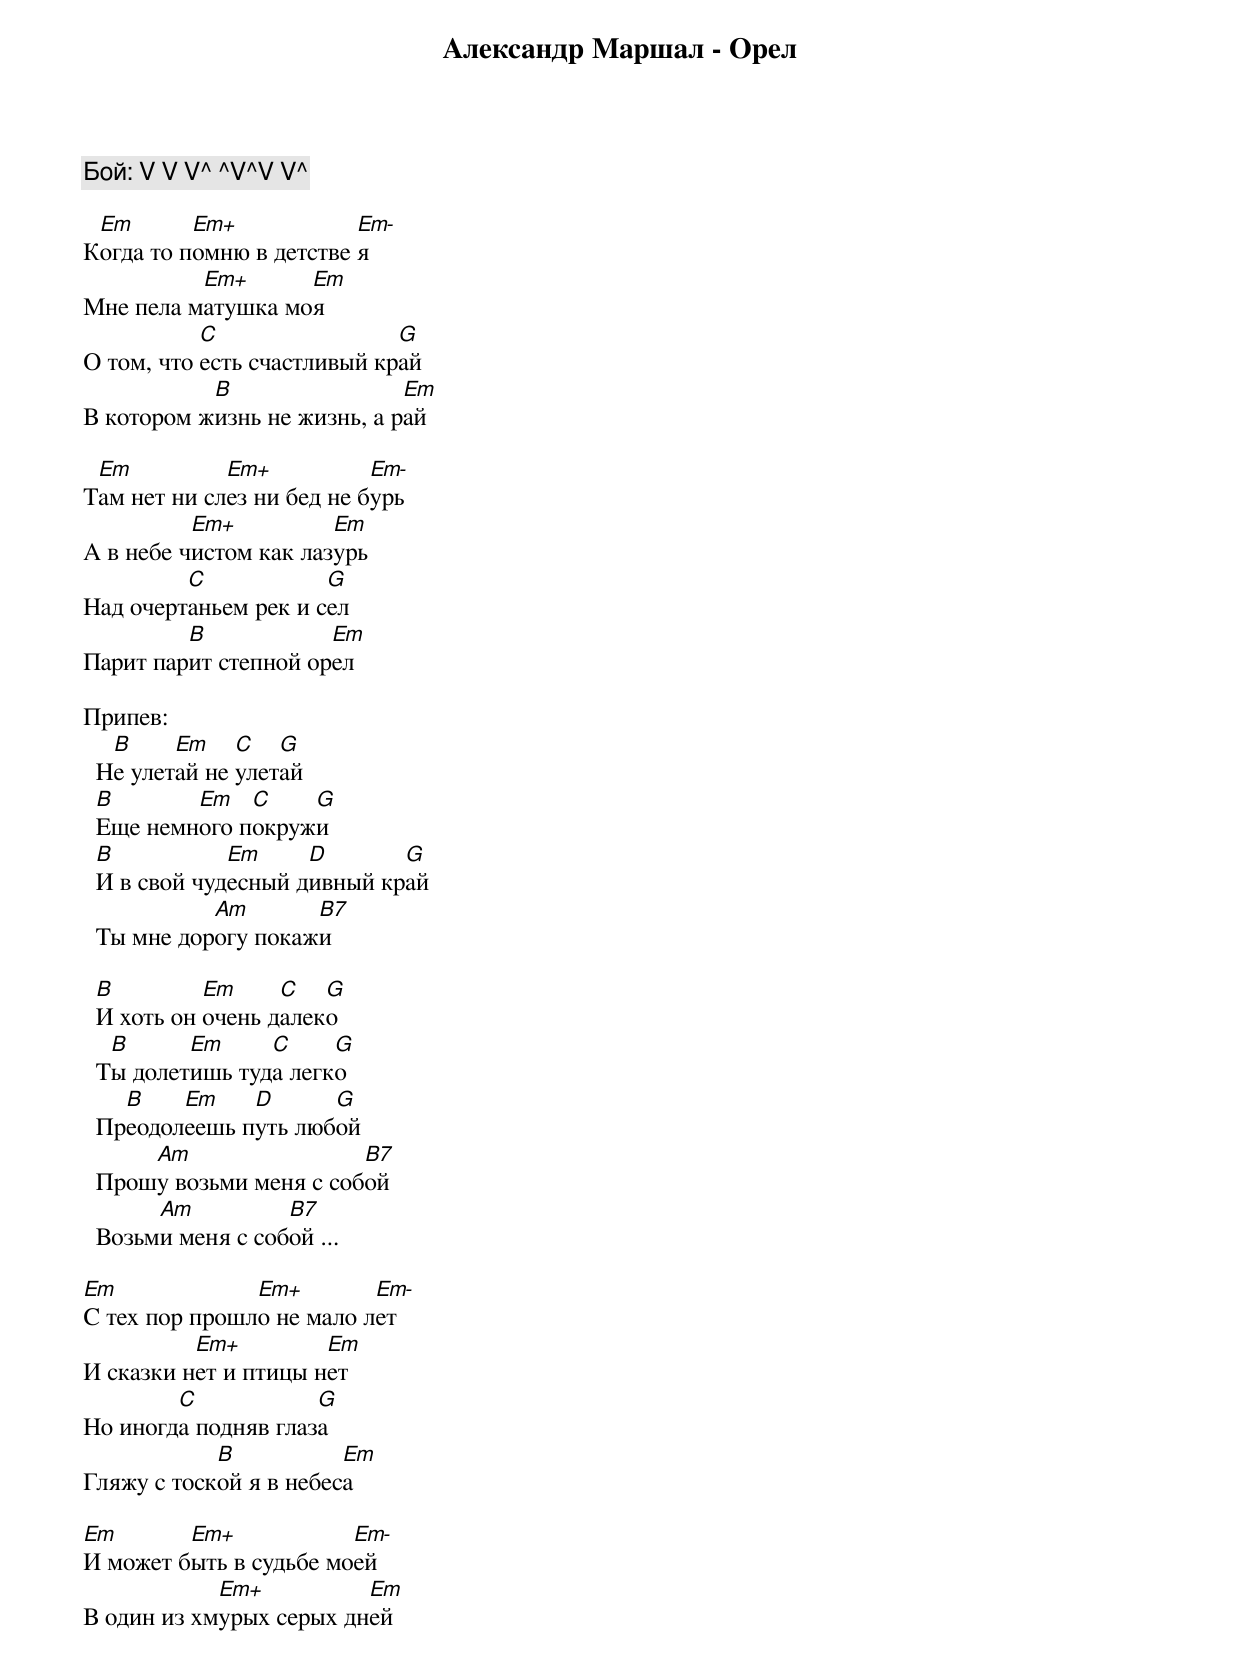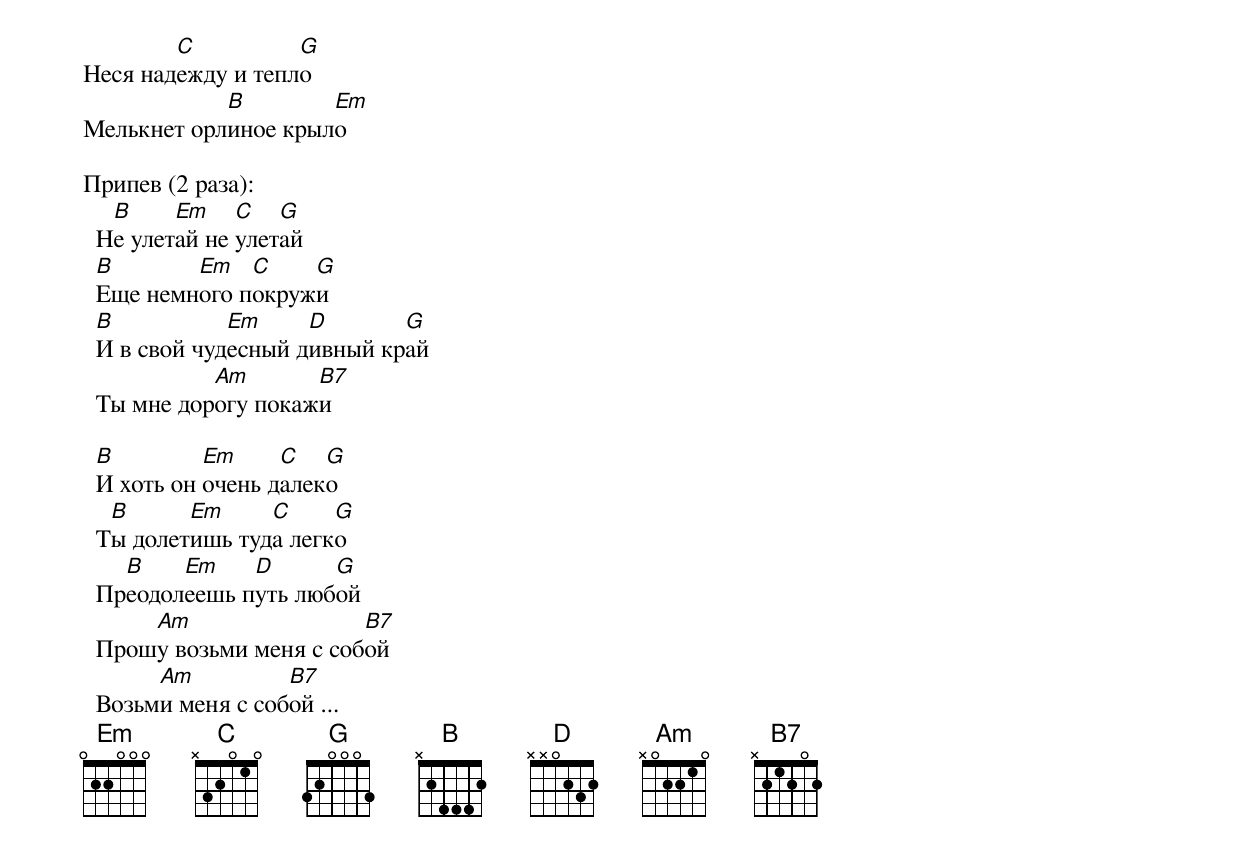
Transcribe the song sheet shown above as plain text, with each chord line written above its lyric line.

Александр Маршал - Орел

Бой: V V V^ ^V^V V^

 Em       Em+            Em-
Когда то помню в детстве я
          Em+      Em
Мне пела матушка моя
           C                 G
О том, что есть счастливый край
           B                 Em
В котором жизнь не жизнь, а рай

 Em          Em+           Em-
Там нет ни слез ни бед не бурь
          Em+          Em
А в небе чистом как лазурь
         C            G
Над очертаньем рек и сел
         B            Em
Парит парит степной орел

Припев:
   B     Em    C   G
  Не улетай не улетай
  B       Em   C    G
  Еще немного покружи
  B           Em     D       G
  И в свой чудесный дивный край
            Am       B7
  Ты мне дорогу покажи

  B         Em     C   G
  И хоть он очень далеко
   B      Em     C     G
  Ты долетишь туда легко
    B    Em    D      G
  Преодолеешь путь любой
      Am                 B7
  Прошу возьми меня с собой
       Am          B7
  Возьми меня с собой ...

Em             Em+        Em-
С тех пор прошло не мало лет
          Em+         Em
И сказки нет и птицы нет
        C            G
Но иногда подняв глаза
            B           Em
Гляжу с тоской я в небеса

Em       Em+            Em-
И может быть в судьбе моей
            Em+          Em
В один из хмурых серых дней
        C          G
Неся надежду и тепло
            B        Em
Мелькнет орлиное крыло

Припев (2 раза):
   B     Em    C   G
  Не улетай не улетай
  B       Em   C    G
  Еще немного покружи
  B           Em     D       G
  И в свой чудесный дивный край
            Am       B7
  Ты мне дорогу покажи

  B         Em     C   G
  И хоть он очень далеко
   B      Em     C     G
  Ты долетишь туда легко
    B    Em    D      G
  Преодолеешь путь любой
      Am                 B7
  Прошу возьми меня с собой
       Am          B7
  Возьми меня с собой ...
